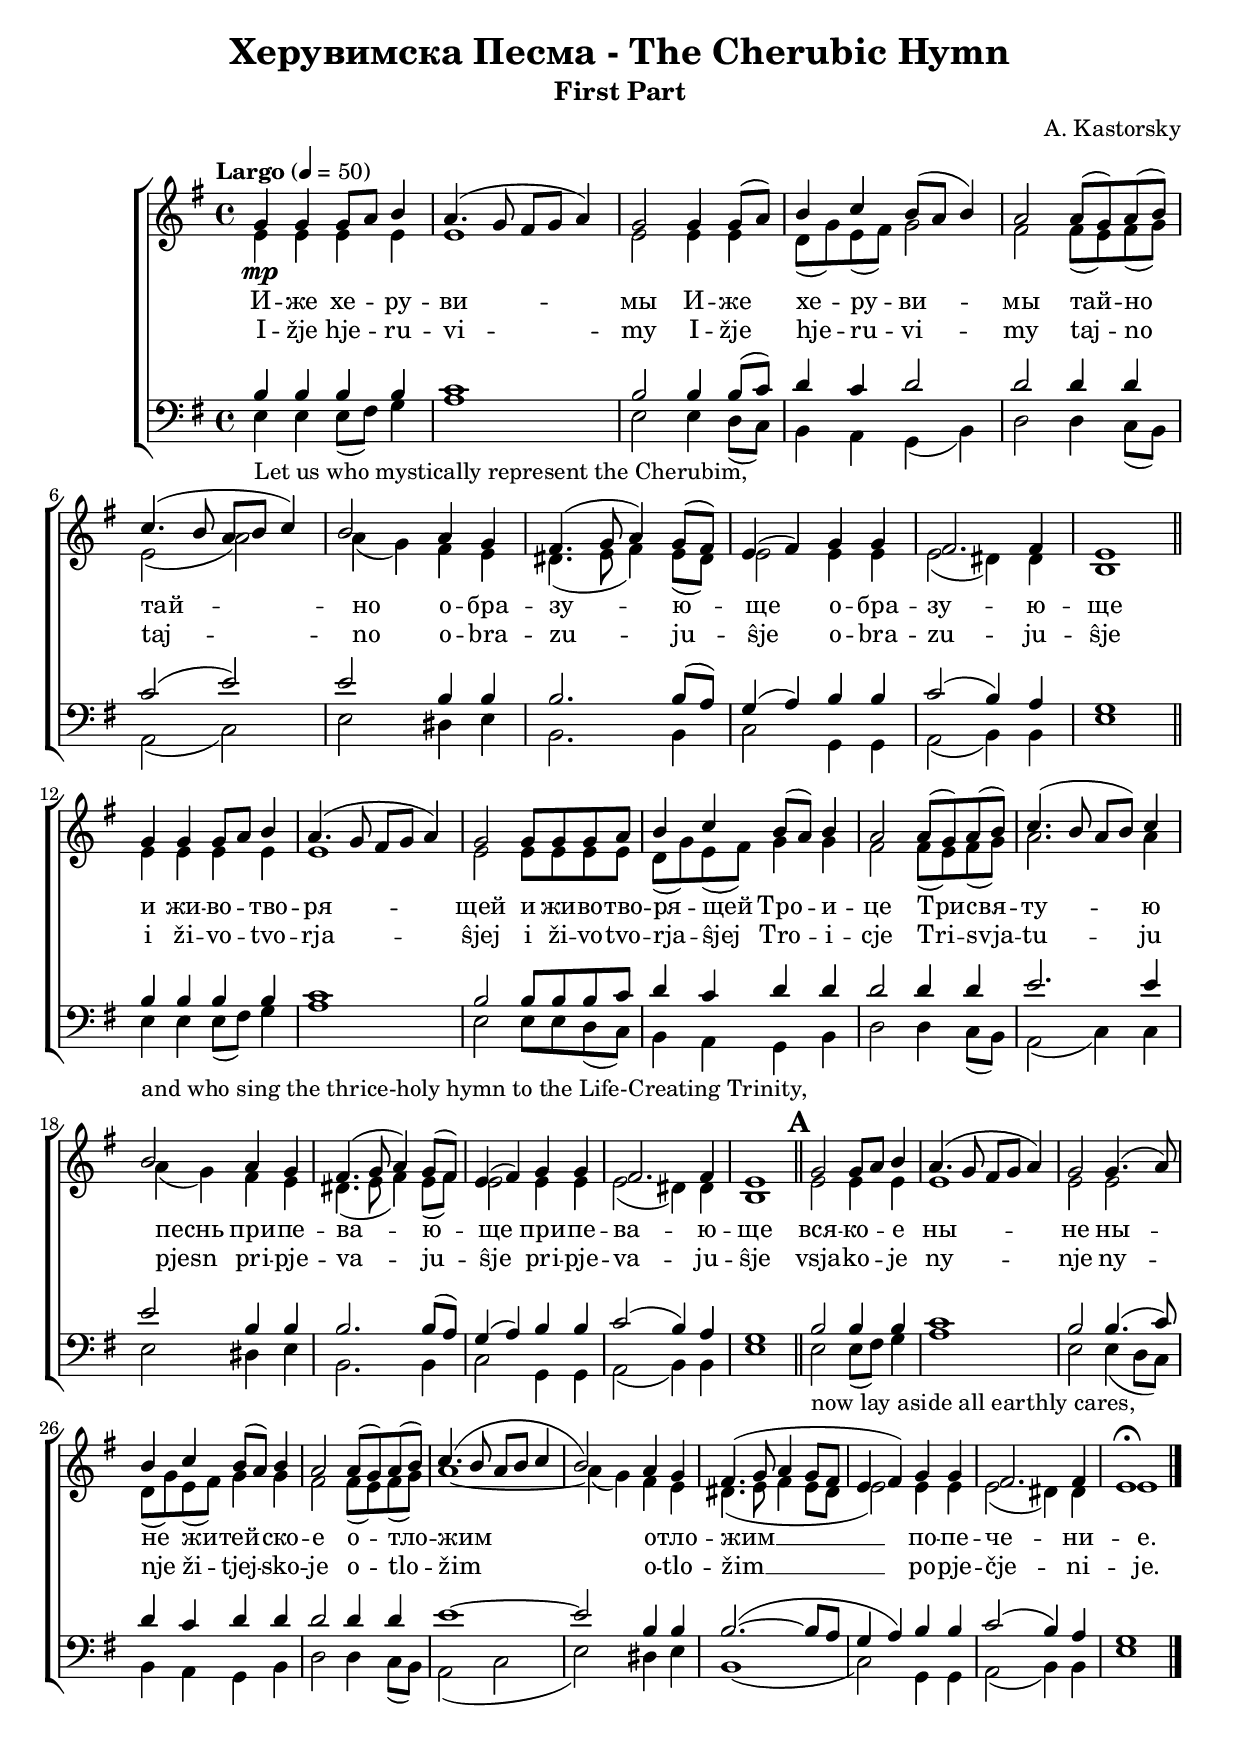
\version "2.18.2"

global = {
	\time 4/4
	\key e \minor 
	\tempo Largo 4 = 50
}

\header {
	title = "Херувимска Песма - The Cherubic Hymn"
	subtitle = "First Part"
	composer = "A. Kastorsky"
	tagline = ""
}

\paper {
	system-count = #5
	page-count = #1
}

Cyrillic = \lyricmode {
	И -- же хе -- ру  -- | ви -- | мы И -- же | хе -- ру -- ви -- | мы  тай --  но | тай -- | но о -- бра -- | зу -- ю -- | ще о -- бра -- | зу -- ю -- | ще |
	и жи -- во -- тво -- | ря -- | щей и жи -- во -- тво -- | ря -- щей Тро -- и -- | це Три -- свя -- | ту -- ю | песнь при -- пе -- | ва -- ю -- | ще при -- пе -- | ва -- ю -- | ще |
	вся -- ко -- е | ны -- | не ны -- | не жи -- тей -- ско -- | е о -- тло -- | жим о -- тло -- | жим __  по -- пе -- | че -- ни -- | е. 
}

Latin = \lyricmode {
	I -- žje hje -- ru  -- | vi -- | my I -- žje | hje -- ru -- vi -- | my  taj --  no | taj -- | no o -- bra -- | zu -- ju -- | ŝje o -- bra -- | zu -- ju -- | ŝje |
	i ži -- vo -- tvo -- | rja -- | ŝjej i ži -- vo -- tvo -- | rja -- ŝjej Tro -- i -- | cje Tri -- svja -- | tu -- ju | pjesn pri -- pje -- | va -- ju -- | ŝje pri -- pje -- | va -- ju -- | ŝje |
	vsja -- ko -- je | ny -- | nje ny -- | nje ži -- tjej -- sko -- | je o -- tlo -- | žim o -- tlo -- | žim __  po -- pje -- | čje -- ni -- | je. 
}

sopMusic = \relative {
	g'4\mp g g8 a b4 | a4. (g8 fis g a4) | g2 g4 g8 (a) | b4 c b8 (a b4) | a2 a8 (g) a(b) | c4. (b8 a b c4) | b2 a4 g | fis4. (g8 a4) g8 (fis) | e4 (fis) g g fis2. fis4 | e1 | \bar "||"
	g4 g g8 a b4 | a4. (g8 fis g a4) | g2 g8 g g a | b4 c b8 (a) b4 | a2 a8 (g) a(b) | c4. (b8 a b) c4 | b2 a4 g | fis4. (g8 a4) g8 (fis) | e4 (fis) g g fis2. fis4 | e1 | \bar "||"
	\mark \default g2 g8 a b4 | a4. (g8 fis g a4) | g2 g4. (a8) | b4 c b8 (a) b4 | a2 a8 (g) a(b) | c4. (b8 a b c4 | b2) a4 g | fis4. (g8 a4 g8 fis | e4 fis) g g | fis2. fis4 | e1 \fermata \bar "|."
}

altoMusic = \relative {
	e'4 e e e | e1 | e2 e4 e | d8 (g) e (fis) g2 | fis2 fis8 (e) fis (g) | e2 (a) | a4 (g) fis e | dis4. (e8 fis4) e8 (dis) | e2 e4 e | e2 (dis4) dis | b1 \bar "||"
	e4 e e e | e1 | e2 e8 e e e | d (g) e (fis) g4 g | fis2 fis8 (e) fis (g) | a2. a4 | a (g) fis e | dis4. (e8 fis4) e8 (fis) | e2 e4 e | e2 (dis4) dis | b1 \bar "||"
	e2 e4 e | e1 | e2 e | d8 (g) e (fis) g4 g | fis2 fis8 (e) fis (g) | a1~ | a4 (g) fis e | dis4. (e8 fis4 e8 dis | e2) e4 e | e2 (dis4) dis | e1 
}

tenorMusic = \relative {
	b4 b b b | c1 | b2 b4 b8 (c) | d4 c d2 | d d4 d | c2 (e) | e b4 b | b2. b8 (a) | g4 (a) b b | c2 (b4) a | g1
	b4 b b b | c1 | b2 b8 b b c | d4 c d d | d2 d4 d | e2. e4 | e2 b4 b | b2. b8 (a) | g4 (a) b b | c2 (b4) a | g1
	b2 b4 b | c1 | b2 b4. (c8) | d4 c d d | d2 d4 d | e1~ | e2 b4 b | b2.~ (b8 a | g4 a) b b | c2 (b4) a | g1
}

bassMusic = \relative {
	e4_\markup{Let us who mystically represent the Cherubim,} e e8 (fis) g4 | a1 | e2 e4 d8 (c) | b4 a g (b) | d2 d4 c8 (b) | a2 (c) | e dis4 e | b2. b4 | c2 g4 g | a2 (b4) b | e1 |
	e4_\markup{and who sing the thrice-holy hymn to the Life-Creating Trinity,} e e8 (fis) g4 | a1 | e2 e8 e d (c) | b4 a g b | d2 d4 c8 (b) | a2 (c4) c4 | e2 dis4 e | b2. b4 | c2 g4 g | a2 (b4) b | e1 |
	e2_\markup{now lay aside all earthly cares,} e8 (fis) g4 | a1 | e2 e4 (d8 c) | b4 a g b | d2 d4 c8 (b) | a2 (c | e) dis4 e | b1 ( | c2) g4 g | a2 (b4) b | e1
}

\include "TEMPLATES_DIRECTORY/satb.ily"

